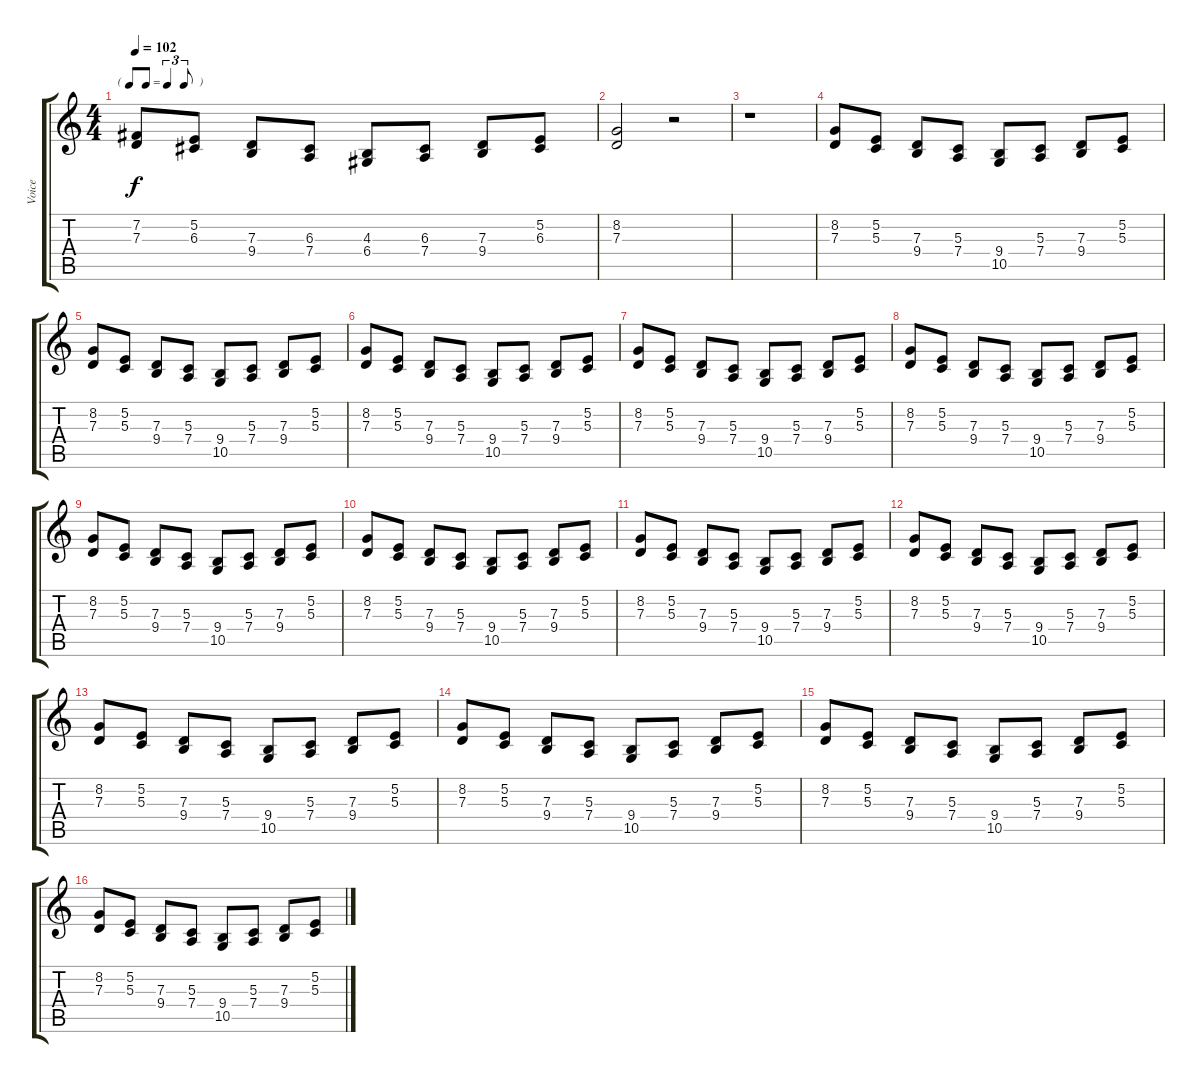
\track ("Voice" "Voice") {instrument panflute}
\staff {score tabs}
\tuning (E4 B3 G3 D3 A2 E2) {hide}
\ts (4 4)
\tf triplet8th
\tempo 102
\clef g2
\ks c
(7.2 7.3).8{dy f} (5.2 6.3).8 (7.3 9.4).8 (6.3 7.4).8 (4.3 6.4).8 (6.3 7.4).8 (7.3 9.4).8 (5.2 6.3).8 |
(8.2 7.3).2 r.2 |
r.1 |
(8.2 7.3).8 (5.2 5.3).8 (7.3 9.4).8 (5.3 7.4).8 (9.4 10.5).8 (5.3 7.4).8 (7.3 9.4).8 (5.2 5.3).8 |
(8.2 7.3).8 (5.2 5.3).8 (7.3 9.4).8 (5.3 7.4).8 (9.4 10.5).8 (5.3 7.4).8 (7.3 9.4).8 (5.2 5.3).8 |
(8.2 7.3).8 (5.2 5.3).8 (7.3 9.4).8 (5.3 7.4).8 (9.4 10.5).8 (5.3 7.4).8 (7.3 9.4).8 (5.2 5.3).8 |
(8.2 7.3).8 (5.2 5.3).8 (7.3 9.4).8 (5.3 7.4).8 (9.4 10.5).8 (5.3 7.4).8 (7.3 9.4).8 (5.2 5.3).8 |
(8.2 7.3).8 (5.2 5.3).8 (7.3 9.4).8 (5.3 7.4).8 (9.4 10.5).8 (5.3 7.4).8 (7.3 9.4).8 (5.2 5.3).8 |
(8.2 7.3).8 (5.2 5.3).8 (7.3 9.4).8 (5.3 7.4).8 (9.4 10.5).8 (5.3 7.4).8 (7.3 9.4).8 (5.2 5.3).8 |
(8.2 7.3).8 (5.2 5.3).8 (7.3 9.4).8 (5.3 7.4).8 (9.4 10.5).8 (5.3 7.4).8 (7.3 9.4).8 (5.2 5.3).8 |
(8.2 7.3).8 (5.2 5.3).8 (7.3 9.4).8 (5.3 7.4).8 (9.4 10.5).8 (5.3 7.4).8 (7.3 9.4).8 (5.2 5.3).8 |
(8.2 7.3).8 (5.2 5.3).8 (7.3 9.4).8 (5.3 7.4).8 (9.4 10.5).8 (5.3 7.4).8 (7.3 9.4).8 (5.2 5.3).8 |
(8.2 7.3).8 (5.2 5.3).8 (7.3 9.4).8 (5.3 7.4).8 (9.4 10.5).8 (5.3 7.4).8 (7.3 9.4).8 (5.2 5.3).8 |
(8.2 7.3).8 (5.2 5.3).8 (7.3 9.4).8 (5.3 7.4).8 (9.4 10.5).8 (5.3 7.4).8 (7.3 9.4).8 (5.2 5.3).8 |
(8.2 7.3).8 (5.2 5.3).8 (7.3 9.4).8 (5.3 7.4).8 (9.4 10.5).8 (5.3 7.4).8 (7.3 9.4).8 (5.2 5.3).8 |
(8.2 7.3).8 (5.2 5.3).8 (7.3 9.4).8 (5.3 7.4).8 (9.4 10.5).8 (5.3 7.4).8 (7.3 9.4).8 (5.2 5.3).8
